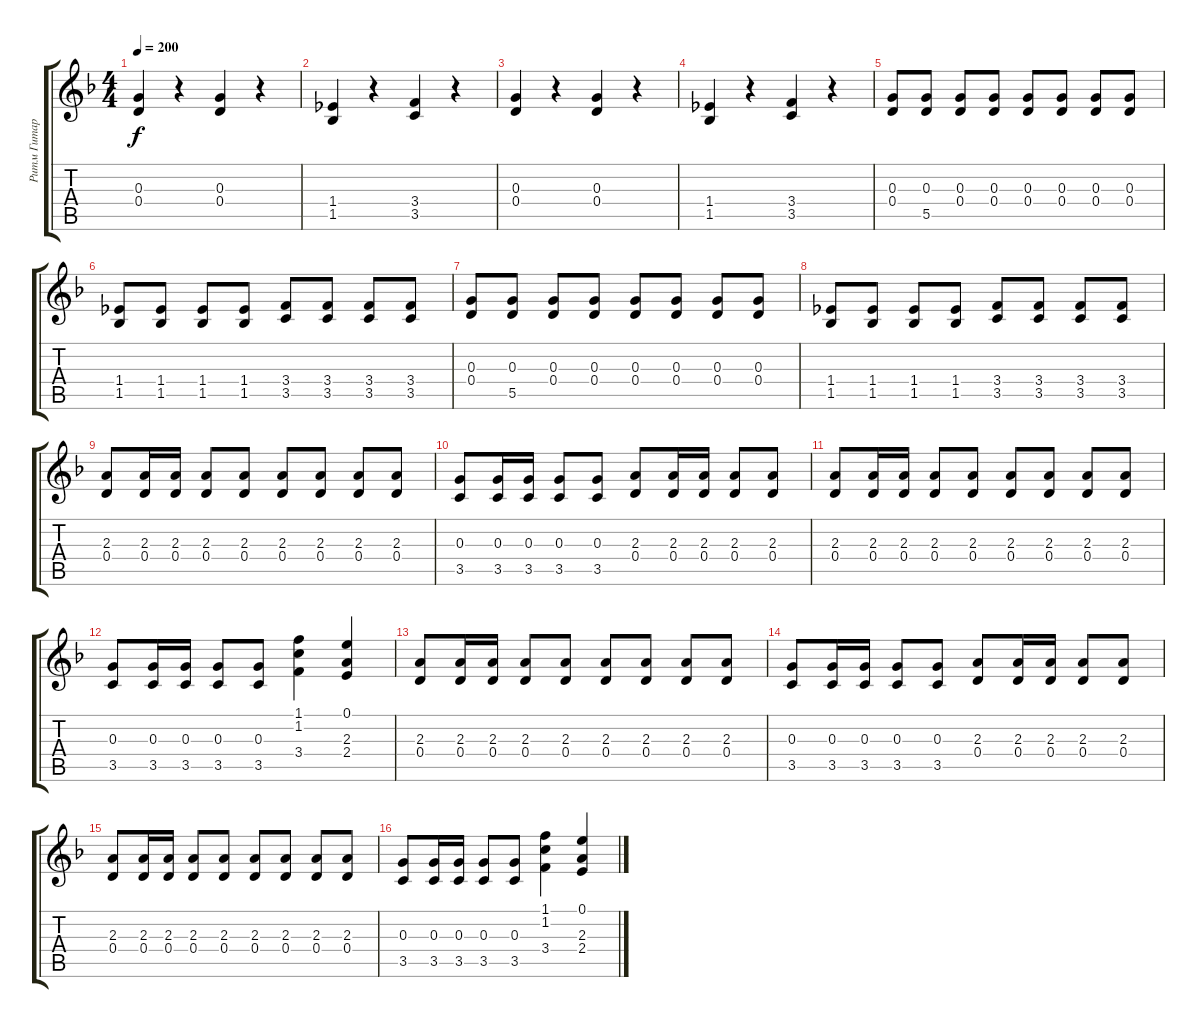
\track ("Ритм Гитара" "Ритм Гитар") {instrument distortionguitar}
\staff {score tabs}
\tuning (E4 B3 G3 D3 A2 E2) {hide}
\ts (4 4)
\tempo 200
\clef g2
\ks dminor
(0.3 0.4).4{dy f} r.4 (0.3 0.4).4 r.4 |
(1.4 1.5).4 r.4 (3.4 3.5).4 r.4 |
(0.3 0.4).4 r.4 (0.3 0.4).4 r.4 |
(1.4 1.5).4 r.4 (3.4 3.5).4 r.4 |
(0.3 0.4).8 (0.3 5.5).8 (0.3 0.4).8 (0.3 0.4).8 (0.3 0.4).8 (0.3 0.4).8 (0.3 0.4).8 (0.3 0.4).8 |
(1.4 1.5).8 (1.4 1.5).8 (1.4 1.5).8 (1.4 1.5).8 (3.4 3.5).8 (3.4 3.5).8 (3.4 3.5).8 (3.4 3.5).8 |
(0.3 0.4).8 (0.3 5.5).8 (0.3 0.4).8 (0.3 0.4).8 (0.3 0.4).8 (0.3 0.4).8 (0.3 0.4).8 (0.3 0.4).8 |
(1.4 1.5).8 (1.4 1.5).8 (1.4 1.5).8 (1.4 1.5).8 (3.4 3.5).8 (3.4 3.5).8 (3.4 3.5).8 (3.4 3.5).8 |
(2.3 0.4).8 (2.3 0.4).16 (2.3 0.4).16 (2.3 0.4).8 (2.3 0.4).8 (2.3 0.4).8 (2.3 0.4).8 (2.3 0.4).8 (2.3 0.4).8 |
(0.3 3.5).8 (0.3 3.5).16 (0.3 3.5).16 (0.3 3.5).8 (0.3 3.5).8 (2.3 0.4).8 (2.3 0.4).16 (2.3 0.4).16 (2.3 0.4).8 (2.3 0.4).8 |
(2.3 0.4).8 (2.3 0.4).16 (2.3 0.4).16 (2.3 0.4).8 (2.3 0.4).8 (2.3 0.4).8 (2.3 0.4).8 (2.3 0.4).8 (2.3 0.4).8 |
(0.3 3.5).8 (0.3 3.5).16 (0.3 3.5).16 (0.3 3.5).8 (0.3 3.5).8 (1.1 1.2 3.4).4 (0.1 2.3 2.4).4 |
(2.3 0.4).8 (2.3 0.4).16 (2.3 0.4).16 (2.3 0.4).8 (2.3 0.4).8 (2.3 0.4).8 (2.3 0.4).8 (2.3 0.4).8 (2.3 0.4).8 |
(0.3 3.5).8 (0.3 3.5).16 (0.3 3.5).16 (0.3 3.5).8 (0.3 3.5).8 (2.3 0.4).8 (2.3 0.4).16 (2.3 0.4).16 (2.3 0.4).8 (2.3 0.4).8 |
(2.3 0.4).8 (2.3 0.4).16 (2.3 0.4).16 (2.3 0.4).8 (2.3 0.4).8 (2.3 0.4).8 (2.3 0.4).8 (2.3 0.4).8 (2.3 0.4).8 |
(0.3 3.5).8 (0.3 3.5).16 (0.3 3.5).16 (0.3 3.5).8 (0.3 3.5).8 (1.1 1.2 3.4).4 (0.1 2.3 2.4).4
